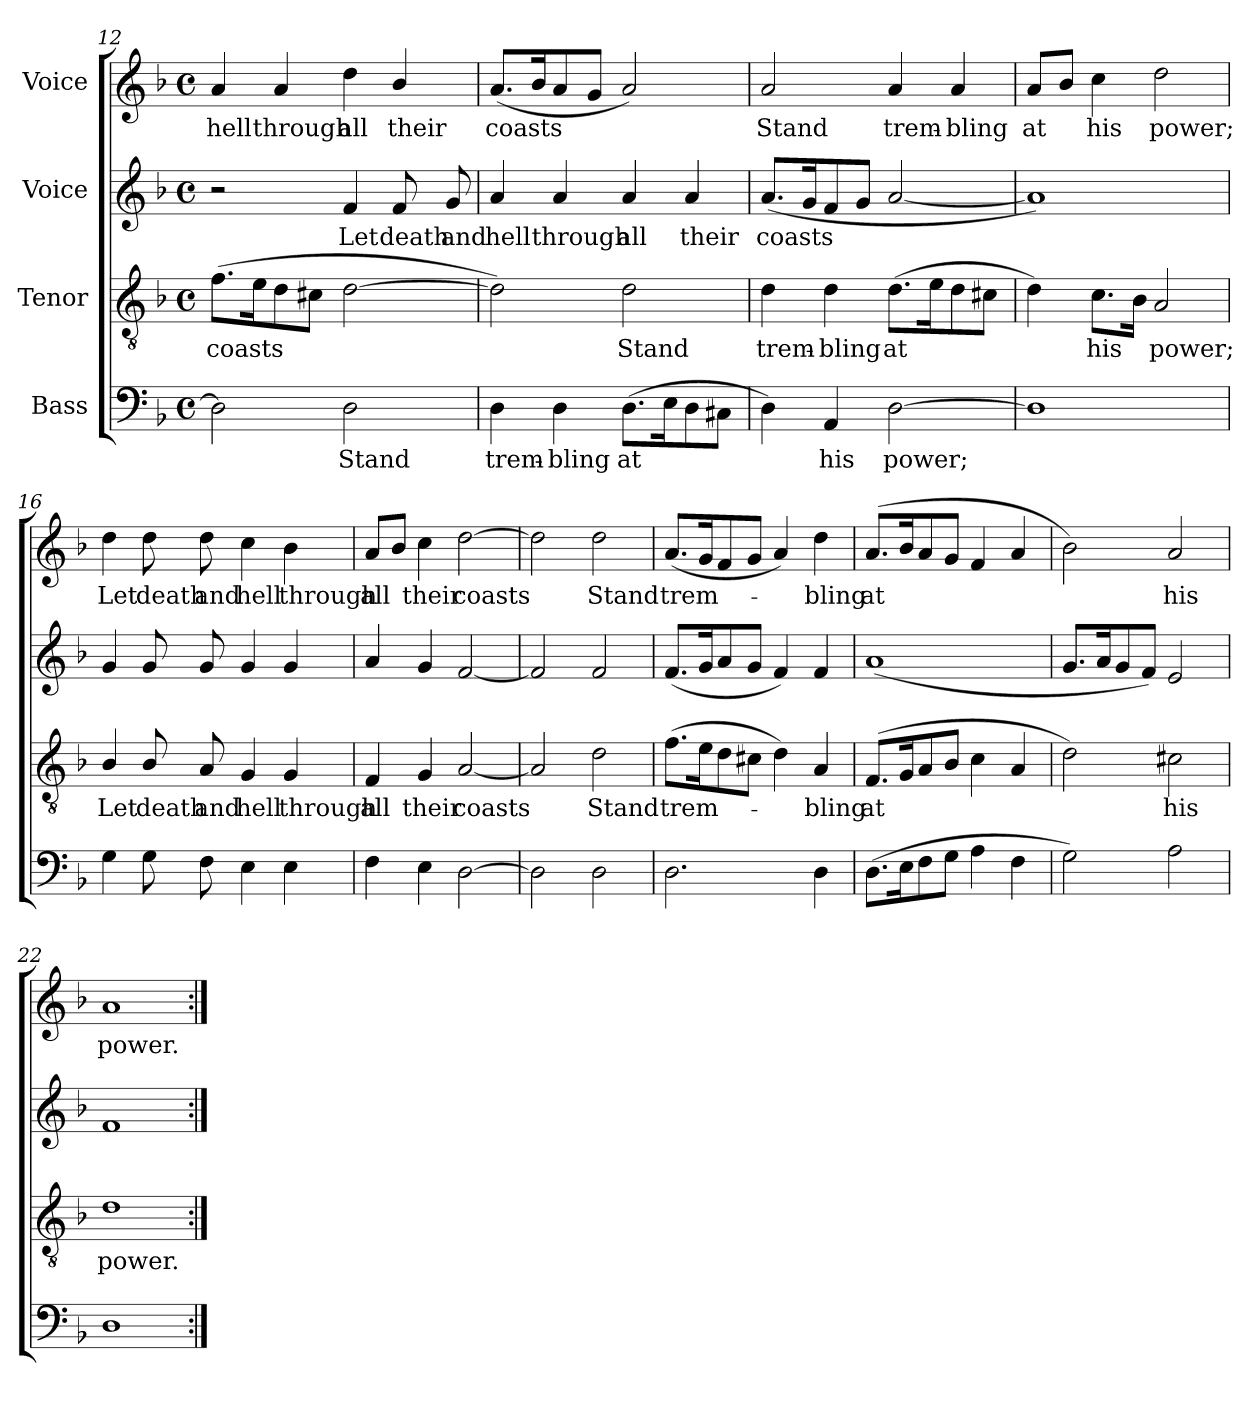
**kern	**text	**kern	**text	**kern	**text	**kern	**text
*part4	*part4	*part3	*part3	*part2	*part2	*part1	*part1
*staff4	*staff4	*staff3	*staff3	*staff2	*staff2	*staff1	*staff1
*I"Bass	*	*I"Tenor	*	*I"Voice	*	*I"Voice	*
*clefF4	*	*clefGv2	*	*clefG2	*	*clefG2	*
*k[b-]	*	*k[b-]	*	*k[b-]	*	*k[b-]	*
*M4/4	*	*M4/4	*	*M4/4	*	*M4/4	*
*met(c)	*	*met(c)	*	*met(c)	*	*met(c)	*
=12	=12	=12	=12	=12	=12	=12	=12
2D\]	.	(8.f\L	coasts	2r	.	4a/	hell
.	.	16e\K	.	.	.	.	.
.	.	8d\	.	.	.	4a/	through
.	.	8c#X\J	.	.	.	.	.
2D\	Stand	[2d\	.	4f/	Let	4dd\	all
.	.	.	.	8f/	death	4b-/	their
.	.	.	.	8g/	and	.	.
=13	=13	=13	=13	=13	=13	=13	=13
4D\	trem-	2d\])	.	4a/	hell	(8.a/L	coasts
.	.	.	.	.	.	16b-/K	.
4D\	-bling	.	.	4a/	through	8a/	.
.	.	.	.	.	.	8g/J	.
(8.D\L	at	2d\	Stand	4a/	all	2a/)	.
16E\K	.	.	.	.	.	.	.
8D\	.	.	.	4a/	their	.	.
8C#X\J	.	.	.	.	.	.	.
=14	=14	=14	=14	=14	=14	=14	=14
4D\)	.	4d\	trem-	(8.a/L	coasts	2a/	Stand
.	.	.	.	16g/K	.	.	.
4AA/	his	4d\	-bling	8f/	.	.	.
.	.	.	.	8g/J	.	.	.
[2D\	power;	(8.d\L	at	[2a/	.	4a/	trem-
.	.	16e\K	.	.	.	.	.
.	.	8d\	.	.	.	4a/	-bling
.	.	8c#X\J	.	.	.	.	.
!!LO:LB:g=z
=15	=15	=15	=15	=15	=15	=15	=15
1D]	.	4d\)	.	1a])	.	8a/L	at
.	.	.	.	.	.	8b-/J	.
.	.	8.c\L	his	.	.	4cc\	his
.	.	16B-\Jk	.	.	.	.	.
.	.	2A/	power;	.	.	2dd\	power;
=16	=16	=16	=16	=16	=16	=16	=16
4G\	.	4B-/	Let	4g/	.	4dd\	Let
8G\	.	8B-/	death	8g/	.	8dd\	death
8F\	.	8A/	and	8g/	.	8dd\	and
4E\	.	4G/	hell	4g/	.	4cc\	hell
4E\	.	4G/	through	4g/	.	4b-\	through
=17	=17	=17	=17	=17	=17	=17	=17
4F\	.	4F/	all	4a/	.	8a/L	all
.	.	.	.	.	.	8b-/J	.
4E\	.	4G/	their	4g/	.	4cc\	their
[2D\	.	[2A/	coasts	[2f/	.	[2dd\	coasts
=18	=18	=18	=18	=18	=18	=18	=18
2D\]	.	2A/]	.	2f/]	.	2dd\]	.
2D\	.	2d\	Stand	2f/	.	2dd\	Stand
=19	=19	=19	=19	=19	=19	=19	=19
2.D\	.	(8.f\L	trem-	(8.f/L	.	(8.a/L	trem-
.	.	16e\K	.	16g/K	.	16g/K	.
.	.	8d\	.	8a/	.	8f/	.
.	.	8c#X\J	.	8g/J	.	8g/J	.
.	.	4d\)	.	4f/)	.	4a/)	.
4D\	.	4A/	-bling	4f/	.	4dd\	-bling
=20	=20	=20	=20	=20	=20	=20	=20
(8.D\L	.	(8.F/L	at	(1a	.	(8.a/L	at
16E\K	.	16G/K	.	.	.	16b-/K	.
8F\	.	8A/	.	.	.	8a/	.
8G\J	.	8B-/J	.	.	.	8g/J	.
4A\	.	4c\	.	.	.	4f/	.
4F\	.	4A/	.	.	.	4a/	.
=21	=21	=21	=21	=21	=21	=21	=21
2G\)	.	2d\)	.	8.g/L	.	2b-\)	.
.	.	.	.	16a/K	.	.	.
.	.	.	.	8g/	.	.	.
.	.	.	.	8f/J)	.	.	.
2A\	.	2c#X\	his	2e/	.	2a/	his
=22	=22	=22	=22	=22	=22	=22	=22
1D	.	1d	power.	1f	.	1a	power.
=:|!	=:|!	=:|!	=:|!	=:|!	=:|!	=:|!	=:|!
*-	*-	*-	*-	*-	*-	*-	*-
